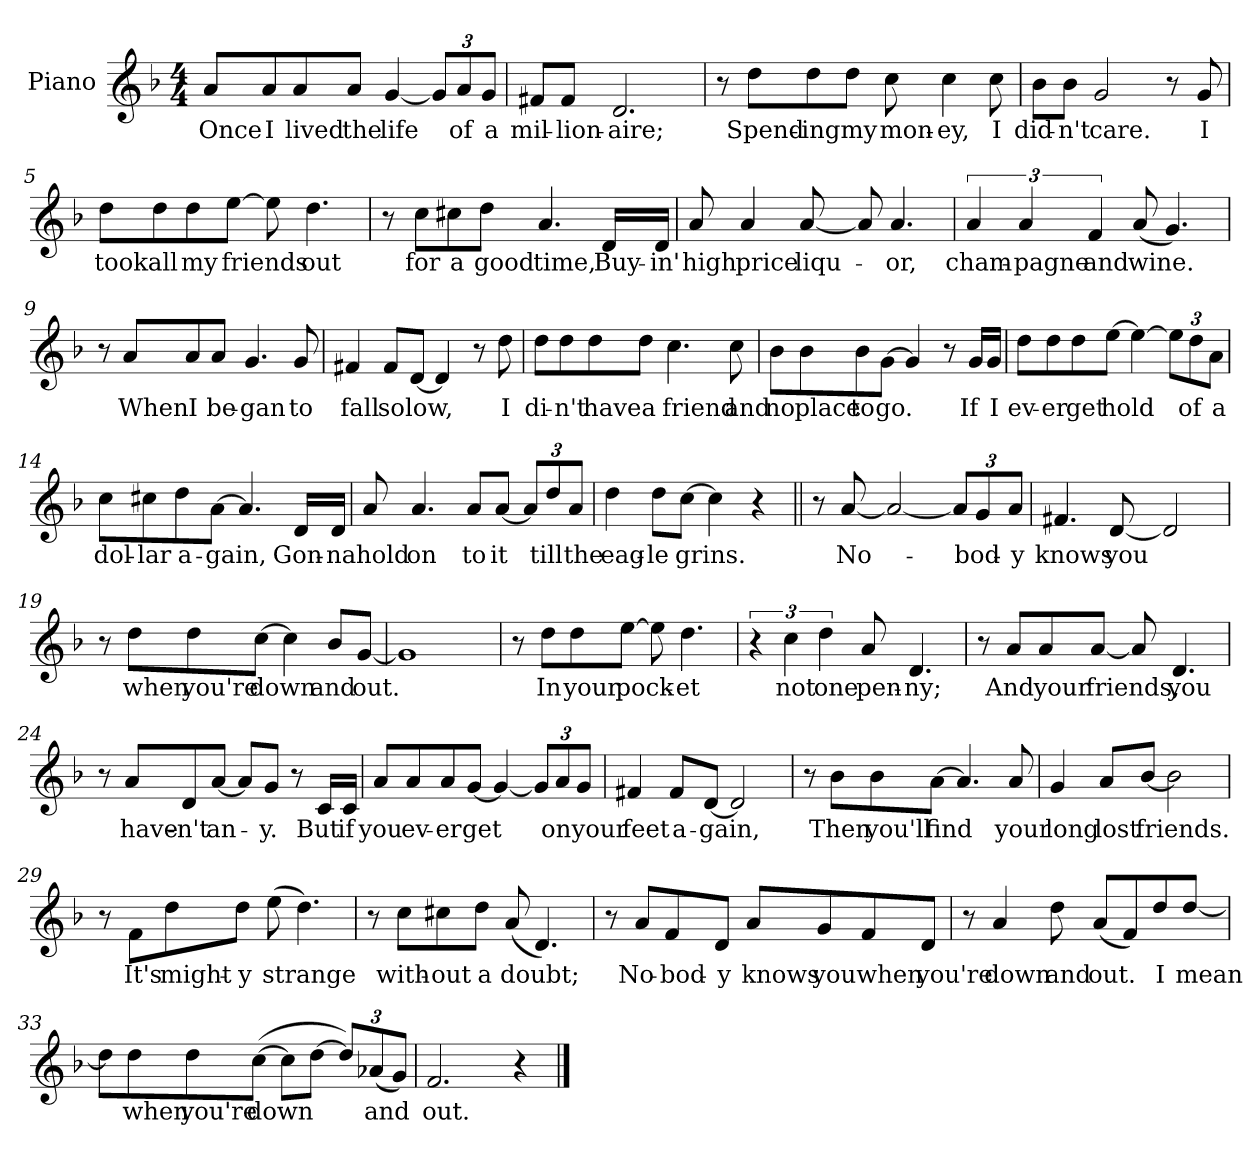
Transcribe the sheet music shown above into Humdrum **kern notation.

**kern	**text
*part1	*part1
*staff1	*staff1
*I"Piano	*
*I'Pno.	*
*clefG2	*
*k[b-]	*
*F:	*
*M4/4	*
=1	=1
8a/L	Once
8a/	I
8a/	lived
8a/J	the
[4g/	life
*Xbrackettup	*
12g/L]	.
12a/	of
12g/J	a
=2	=2
8f#X/L	mil-
8f#/J	-lion-
2.d/	-aire;
=3	=3
8r	.
8dd\L	Spend-
8dd\	-ing
8dd\J	my
8cc\	mon-
4cc\	-ey,
8cc\	I
!!LO:LB:g=z
=4	=4
8b-\L	did-
8b-\J	-n't
2g/	care.
8r	.
8g/	I
=5	=5
8dd\L	took
8dd\	all
8dd\	my
[8ee\J	friends
8ee\]	.
4.dd\	out
=6	=6
8r	.
8cc\L	for
8cc#X\	a
8dd\J	good
4.a/	time,
16d/LL	Buy-
16d/JJ	-in'
!!LO:LB:g=z
=7	=7
8a/	high
4a/	price
[8a/	liqu-
8a/]	.
4.a/	-or,
=8	=8
*brackettup	*
6a/	cham-
6a/	-pagne
6f/	and
(8a/	wine.
4.g/)	.
=9	=9
8r	.
8a/L	When
8a/	I
8a/J	be-
4.g/	-gan
8g/	to
!!LO:LB:g=z
=10	=10
4f#X/	fall
8f#/L	so
[8d/J	low,
4d/]	.
8r	.
8dd\	I
=11	=11
8dd\L	di-
8dd\	-n't
8dd\	have
8dd\J	a
4.cc\	friend
8cc\	and
=12	=12
8b-\L	no
8b-\	place
8b-\	to
[8g\J	go.
4g/]	.
8r	.
16g/LL	If
16g/JJ	I
!!LO:LB:g=z
=13	=13
8dd\L	ev-
8dd\	-er
8dd\	get
[8ee\J	hold
4ee\_	.
*Xbrackettup	*
12ee\L]	.
12dd\	of
12a\J	a
=14	=14
8cc\L	dol-
8cc#X\	-lar
8dd\	a-
[8a\J	-gain,
4.a/]	.
16d/LL	Gon-
16d/JJ	-na
=15	=15
8a/	hold
4.a/	on
8a/L	to
[8a/J	it
12a/L]	.
12dd/	till
12a/J	the
!!LO:LB:g=z
=16	=16
4dd\	eag-
8dd\L	-le
[8cc\J	grins.
4cc\]	.
4r	.
=17||	=17||
8r	.
[8a/	No-
2a/_	.
12a/L]	.
12g/	-bod-
12a/J	-y
=18	=18
4.f#X/	knows
[8d/	you
2d/]	.
!!LO:LB:g=z
=19	=19
8r	.
8dd\L	when
8dd\	you're
[8cc\J	down
4cc\]	.
8b-/L	and
[8g/J	out.
=20	=20
1g]	.
=21	=21
8r	.
8dd\L	In
8dd\	your
[8ee\J	pock-
8ee\]	.
4.dd\	-et
!!LO:LB:g=z
=22	=22
*brackettup	*
6r	.
6cc\	not
6dd\	one
8a/	pen-
4.d/	-ny;
=23	=23
8r	.
8a/L	And
8a/	your
[8a/J	friends,
8a/]	.
4.d/	you
=24	=24
8r	.
8a/L	have-
8d/	-n't
[8a/J	an-
8a/L]	.
8g/J	-y.
8r	.
16c/LL	But
16c/JJ	if
!!LO:PB:g=z
=25	=25
8a/L	you
8a/	ev-
8a/	-er
[8g/J	get
4g/_	.
*Xbrackettup	*
12g/L]	.
12a/	on
12g/J	your
=26	=26
4f#X/	feet
8f#/L	a-
[8d/J	-gain,
2d/]	.
=27	=27
8r	.
8b-\L	Then
8b-\	you'll
[8a\J	find
4.a/]	.
8a/	your
!!LO:LB:g=z
=28	=28
4g/	long
8a/L	lost
[8b-/J	friends.
2b-\]	.
=29	=29
8r	.
8f\L	It's
8dd\	might-
8dd\J	-y
(8ee\	strange
4.dd\)	.
=30	=30
8r	.
8cc\L	with-
8cc#X\	-out
8dd\J	a
(8a/	doubt;
4.d/)	.
!!LO:LB:g=z
=31	=31
8r	.
8a/L	No-
8f/	-bod-
8d/J	-y
8a/L	knows
8g/	you
8f/	when
8d/J	you're
=32	=32
8r	.
4a/	down
8dd\	and
(8a/L	out.
8f/)	.
8dd/	I
[8dd/J	mean
!!LO:LB:g=z
=33	=33
8dd\L]	.
8dd\	when
8dd\	you're
([8cc\J	down
8cc\L]	.
[8dd\J	.
12dd/L])	.
(12a-X/	and
12g/J)	.
=34	=34
2.f/	out.
4r	.
==	==
*-	*-
